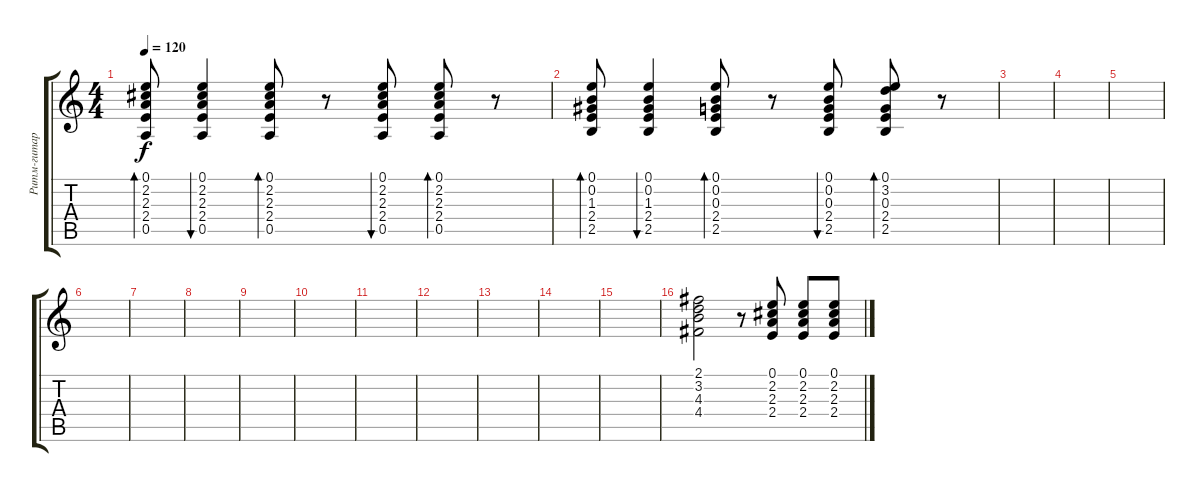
\track ("Ритм-гитара" "Ритм-гитар") {instrument acousticguitarsteel}
\staff {score tabs}
\tuning (E4 B3 G3 D3 A2 E2) {hide}
\ts (4 4)
\tempo 120
\clef g2
\ks c
(0.1 2.2 2.3 2.4 0.5).8{bd 60 dy f} (0.1 2.2 2.3 2.4 0.5).4{bu 60} (0.1 2.2 2.3 2.4 0.5).8{bd 60} r.8 (0.1 2.2 2.3 2.4 0.5).8{bu 60} (0.1 2.2 2.3 2.4 0.5).8{bd 60} r.8 |
(0.1 0.2 1.3 2.4 2.5).8{bd 60} (0.1 0.2 1.3 2.4 2.5).4{bu 60} (0.1 0.2 0.3 2.4 2.5).8{bd 60} r.8 (0.1 0.2 0.3 2.4 2.5).8{bu 60} (0.1 3.2 0.3 2.4 2.5).8{bd 60} r.8 |
|
|
|
|
|
|
|
|
|
|
|
|
|
(2.1 3.2 4.3 4.4).2 r.8 (0.1 2.2 2.3 2.4).8 (0.1 2.2 2.3 2.4).8 (0.1 2.2 2.3 2.4).8
